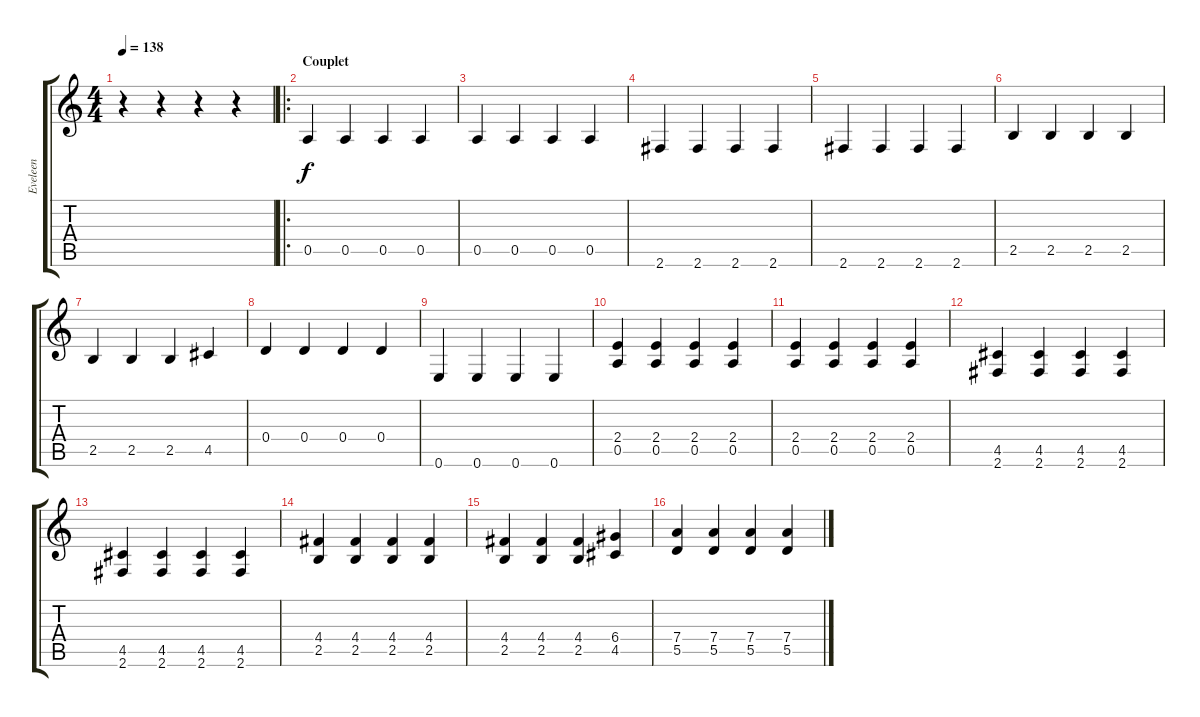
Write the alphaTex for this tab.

\track ("Eveleen" "Eveleen") {instrument overdrivenguitar}
\staff {score tabs}
\tuning (E4 B3 G3 D3 A2 E2) {hide}
\ts (4 4)
\tempo 138
\clef g2
\ks c
r.4{dy f instrument overdrivenguitar} r.4 r.4 r.4 |
\ro
\section ("" "Couplet")
0.5.4 0.5.4 0.5.4 0.5.4 |
0.5.4 0.5.4 0.5.4 0.5.4 |
2.6.4 2.6.4 2.6.4 2.6.4 |
2.6.4 2.6.4 2.6.4 2.6.4 |
2.5.4 2.5.4 2.5.4 2.5.4 |
2.5.4 2.5.4 2.5.4 4.5.4 |
0.4.4 0.4.4 0.4.4 0.4.4 |
0.6.4 0.6.4 0.6.4 0.6.4 |
(2.4 0.5).4 (2.4 0.5).4 (2.4 0.5).4 (2.4 0.5).4 |
(2.4 0.5).4 (2.4 0.5).4 (2.4 0.5).4 (2.4 0.5).4 |
(4.5 2.6).4 (4.5 2.6).4 (4.5 2.6).4 (4.5 2.6).4 |
(4.5 2.6).4 (4.5 2.6).4 (4.5 2.6).4 (4.5 2.6).4 |
(4.4 2.5).4 (4.4 2.5).4 (4.4 2.5).4 (4.4 2.5).4 |
(4.4 2.5).4 (4.4 2.5).4 (4.4 2.5).4 (6.4 4.5).4 |
(7.4 5.5).4 (7.4 5.5).4 (7.4 5.5).4 (7.4 5.5).4
